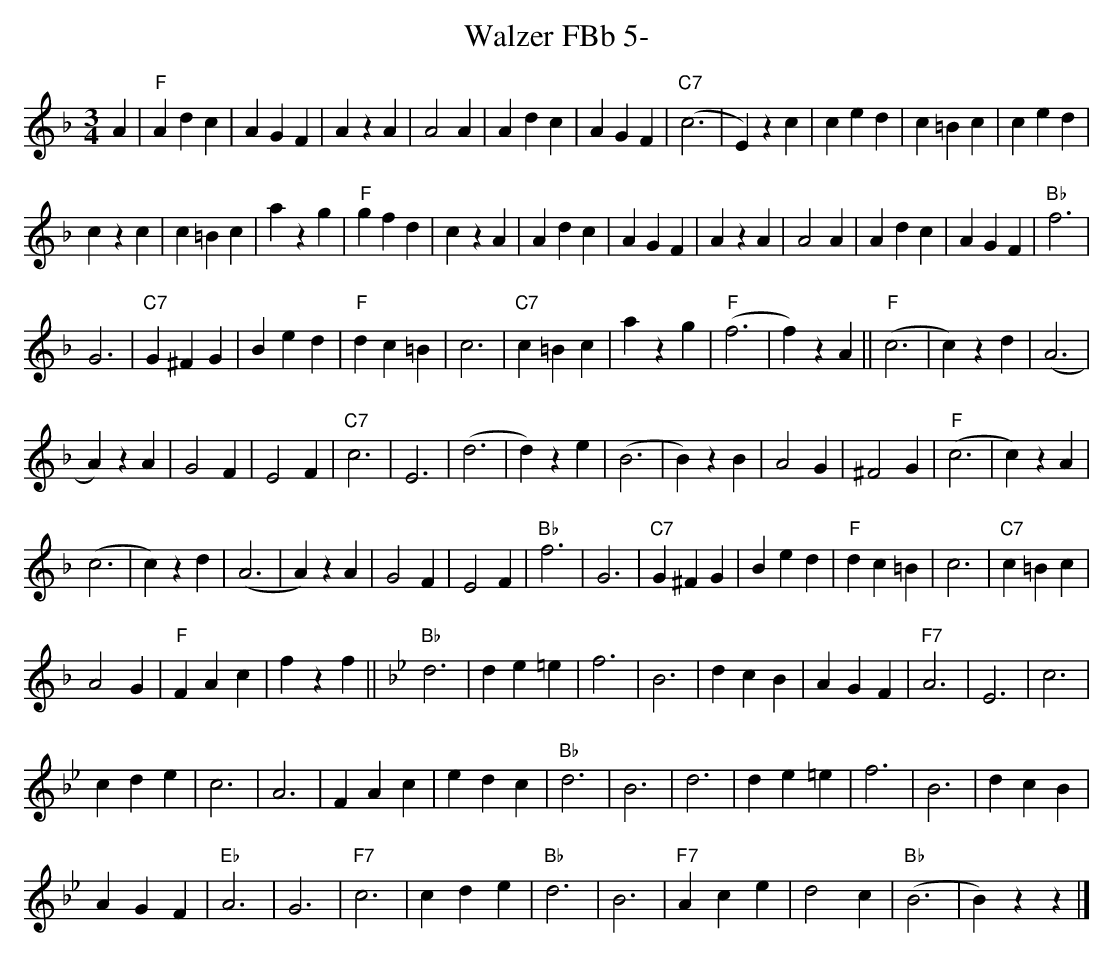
X:1
T:Walzer FBb 5-
M:3/4
L:1/4
K:Fmaj
A | "F"Adc | AGF | AzA | A2A | Adc | AGF | "C7"(c3 | E)zc | ced | c=Bc | ced |
czc | c=Bc | azg | "F"gfd | czA | Adc | AGF | AzA | A2A | Adc | AGF | "Bb"f3 |
G3 | "C7"G^FG | Bed | "F"dc=B | c3 | "C7"c=Bc | azg | "F"(f3 | f)zA || "F"(c3 | c)zd | (A3 |
A)zA | G2F | E2F | "C7"c3 | E3 | (d3 | d)ze | (B3 | B)zB | A2G | ^F2G | "F"(c3 | c)zA |
(c3 | c)zd | (A3 | A)zA | G2F | E2F | "Bb"f3 | G3 | "C7"G^FG | Bed | "F"dc=B | c3 | "C7"c=Bc |
A2G | "F"FAc | fzf || [K:Bbmaj] "Bb"d3 | de=e | f3 | B3 | dcB | AGF | "F7"A3 | E3 | c3 |
cde | c3 | A3 | FAc | edc | "Bb"d3 | B3 | d3 | de=e | f3 | B3 | dcB |
AGF | "Eb"A3 | G3 | "F7"c3 | cde | "Bb"d3 | B3 | "F7"Ace | d2c | "Bb"(B3 | B)zz |]
